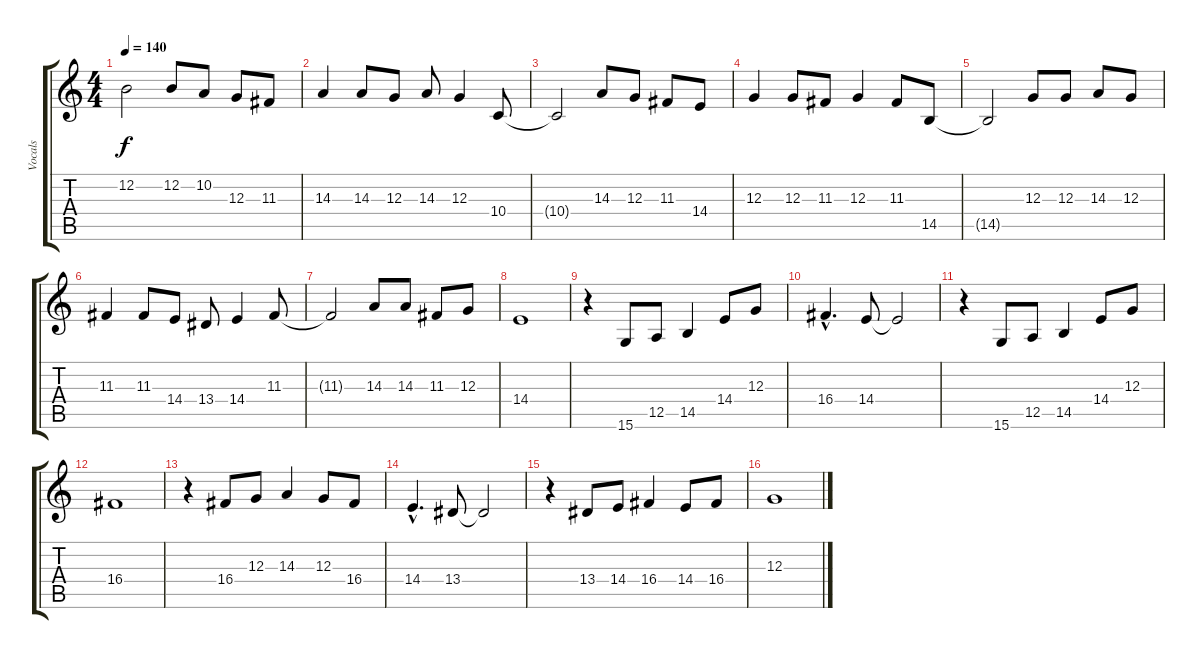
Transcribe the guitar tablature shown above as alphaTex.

\track ("Vocals" "Vocals") {instrument panflute}
\staff {score tabs}
\tuning (E4 B3 G3 D3 A2 E2) {hide}
\ts (4 4)
\tempo 140
\clef g2
\ks c
12.2{t}.2{dy f} 12.2.8 10.2.8 12.3.8 11.3.8 |
14.3.4 14.3.8 12.3.8 14.3.8 12.3.4 10.4.8 |
10.4{t}.2 14.3.8 12.3.8 11.3.8 14.4.8 |
12.3.4 12.3.8 11.3.8 12.3.4 11.3.8 14.5.8 |
14.5{t}.2 12.3.8 12.3.8 14.3.8 12.3.8 |
11.3.4 11.3.8 14.4.8 13.4.8 14.4.4 11.3.8 |
11.3{t}.2 14.3.8 14.3.8 11.3.8 12.3.8 |
14.4.1 |
r.4 15.6.8 12.5.8 14.5.4 14.4.8 12.3.8 |
16.4{hac}.4{d} 14.4.8 14.4{t}.2 |
r.4 15.6.8 12.5.8 14.5.4 14.4.8 12.3.8 |
16.4.1 |
r.4 16.4.8 12.3.8 14.3.4 12.3.8 16.4.8 |
14.4{hac}.4{d} 13.4.8 13.4{t}.2 |
r.4 13.4.8 14.4.8 16.4.4 14.4.8 16.4.8 |
12.3.1
